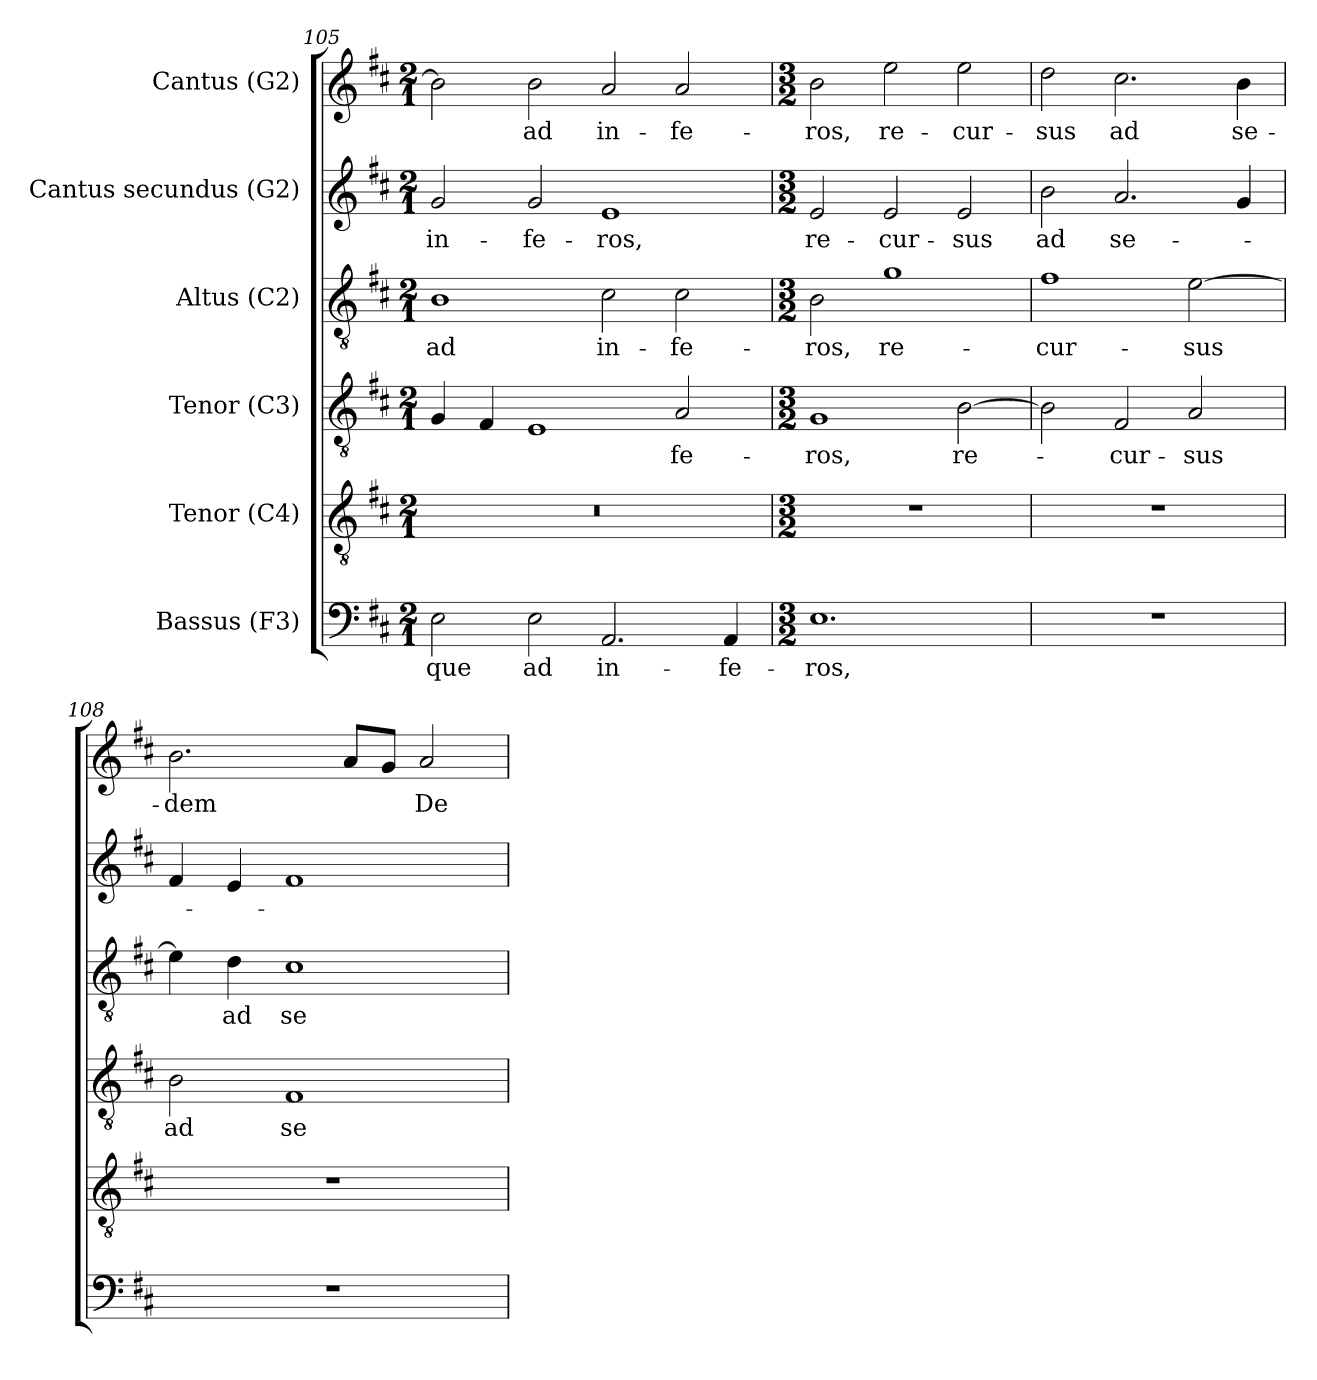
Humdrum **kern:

**kern	**text	**kern	**kern	**text	**kern	**text	**kern	**text	**kern	**text
*part6	*part6	*part5	*part4	*part4	*part3	*part3	*part2	*part2	*part1	*part1
*staff6	*staff6	*staff5	*staff4	*staff4	*staff3	*staff3	*staff2	*staff2	*staff1	*staff1
*I"Bassus (F3)	*	*I"Tenor (C4)	*I"Tenor (C3)	*	*I"Altus (C2)	*	*I"Cantus secundus (G2)	*	*I"Cantus (G2)	*
*clefF4	*	*clefGv2	*clefGv2	*	*clefGv2	*	*clefG2	*	*clefG2	*
*	*	*	*	*	*ITrd7c12	*	*	*	*	*
*k[f#c#]	*	*k[f#c#]	*k[f#c#]	*	*k[f#c#]	*	*k[f#c#]	*	*k[f#c#]	*
*D:	*	*D:	*D:	*	*D:	*	*D:	*	*D:	*
*M2/1	*	*M2/1	*M2/1	*	*M2/1	*	*M2/1	*	*M2/1	*
=105	=105	=105	=105	=105	=105	=105	=105	=105	=105	=105
!	!LO:LY:b:color=#000000	!LO:N:vis=1	!	!	!	!	!	!	!	!
!	!	!	!	!	!	!LO:LY:b:color=#000000	!	!	!	!
!	!	!	!	!	!	!	!	!LO:LY:b:color=#000000	!	!
2Ei\	-que	0r	4Gi/	.	1BBi	ad	2gi/	in-	2bi\]	.
.	.	.	4F#i/	.	.	.	.	.	.	.
!	!LO:LY:b:color=#000000	!	!	!	!	!	!	!	!	!
!	!	!	!	!	!	!	!	!LO:LY:b:color=#000000	!	!
!	!	!	!	!	!	!	!	!	!	!LO:LY:b:color=#000000
2Ei\	ad	.	1Ei	.	.	.	2gi/	-fe-	2bi\	ad
!	!LO:LY:b:color=#000000	!	!	!	!	!	!	!	!	!
!	!	!	!	!	!	!LO:LY:b:color=#000000	!	!	!	!
!	!	!	!	!	!	!	!	!LO:LY:b:color=#000000	!	!
!	!	!	!	!	!	!	!	!	!	!LO:LY:b:color=#000000
2.AAi/	in-	.	.	.	2C#i\	in-	1ei	-ros,	2ai/	in-
!	!	!	!	!LO:LY:b:color=#000000	!	!	!	!	!	!
!	!	!	!	!	!	!LO:LY:b:color=#000000	!	!	!	!
!	!	!	!	!	!	!	!	!	!	!LO:LY:b:color=#000000
.	.	.	2Ai/	-fe-	2C#i\	-fe-	.	.	2ai/	-fe-
!	!LO:LY:b:color=#000000	!	!	!	!	!	!	!	!	!
4AAi/	-fe-	.	.	.	.	.	.	.	.	.
=106	=106	=106	=106	=106	=106	=106	=106	=106	=106	=106
*M3/2	*	*M3/2	*M3/2	*	*M3/2	*	*M3/2	*	*M3/2	*
!	!LO:LY:b:color=#000000	!LO:N:vis=1	!	!	!	!	!	!	!	!
!	!	!	!	!LO:LY:b:color=#000000	!	!	!	!	!	!
!	!	!	!	!	!	!LO:LY:b:color=#000000	!	!	!	!
!	!	!	!	!	!	!	!	!LO:LY:b:color=#000000	!	!
!	!	!	!	!	!	!	!	!	!	!LO:LY:b:color=#000000
1.Ei	-ros,	1.r	1Gi	-ros,	2BBi\	-ros,	2ei/	re-	2bi\	-ros,
!	!	!	!	!	!	!LO:LY:b:color=#000000	!	!	!	!
!	!	!	!	!	!	!	!	!LO:LY:b:color=#000000	!	!
!	!	!	!	!	!	!	!	!	!	!LO:LY:b:color=#000000
.	.	.	.	.	1Gi	re-	2ei/	-cur-	2eei\	re-
!	!	!	!	!LO:LY:b:color=#000000	!	!	!	!	!	!
!	!	!	!	!	!	!	!	!LO:LY:b:color=#000000	!	!
!	!	!	!	!	!	!	!	!	!	!LO:LY:b:color=#000000
.	.	.	[2Bi\	re-	.	.	2ei/	-sus	2eei\	-cur-
=107	=107	=107	=107	=107	=107	=107	=107	=107	=107	=107
!LO:N:vis=1	!	!LO:N:vis=1	!	!	!	!	!	!	!	!
!	!	!	!	!	!	!LO:LY:b:color=#000000	!	!	!	!
!	!	!	!	!	!	!	!	!LO:LY:b:color=#000000	!	!
!	!	!	!	!	!	!	!	!	!	!LO:LY:b:color=#000000
1.r	.	1.r	2Bi\]	.	1F#i	-cur-	2bi\	ad	2ddi\	-sus
!	!	!	!	!LO:LY:b:color=#000000	!	!	!	!	!	!
!	!	!	!	!	!	!	!	!LO:LY:b:color=#000000	!	!
!	!	!	!	!	!	!	!	!	!	!LO:LY:b:color=#000000
.	.	.	2F#i/	-cur-	.	.	2.ai/	se-	2.cc#i\	ad
!	!	!	!	!LO:LY:b:color=#000000	!	!	!	!	!	!
!	!	!	!	!	!	!LO:LY:b:color=#000000	!	!	!	!
.	.	.	2Ai/	-sus	[2Ei\	-sus	.	.	.	.
!	!	!	!	!	!	!	!	!	!	!LO:LY:b:color=#000000
.	.	.	.	.	.	.	4gi/	.	4bi\	se-
=108	=108	=108	=108	=108	=108	=108	=108	=108	=108	=108
!LO:N:vis=1	!	!LO:N:vis=1	!	!	!	!	!	!	!	!
!	!	!	!	!LO:LY:b:color=#000000	!	!	!	!	!	!
!	!	!	!	!	!	!	!	!	!	!LO:LY:b:color=#000000
1.r	.	1.r	2Bi\	ad	4Ei\]	.	4f#i/	.	2.bi\	-dem
!	!	!	!	!	!	!LO:LY:b:color=#000000	!	!	!	!
.	.	.	.	.	4Di\	ad	4ei/	.	.	.
!	!	!	!	!LO:LY:b:color=#000000	!	!	!	!	!	!
!	!	!	!	!	!	!LO:LY:b:color=#000000	!	!	!	!
.	.	.	1F#i	se-	1C#i	se-	1f#i	.	.	.
.	.	.	.	.	.	.	.	.	8ai/L	.
.	.	.	.	.	.	.	.	.	8gi/J	.
!	!	!	!	!	!	!	!	!	!	!LO:LY:b:color=#000000
.	.	.	.	.	.	.	.	.	2ai/	De-
=	=	=	=	=	=	=	=	=	=	=
*-	*-	*-	*-	*-	*-	*-	*-	*-	*-	*-
